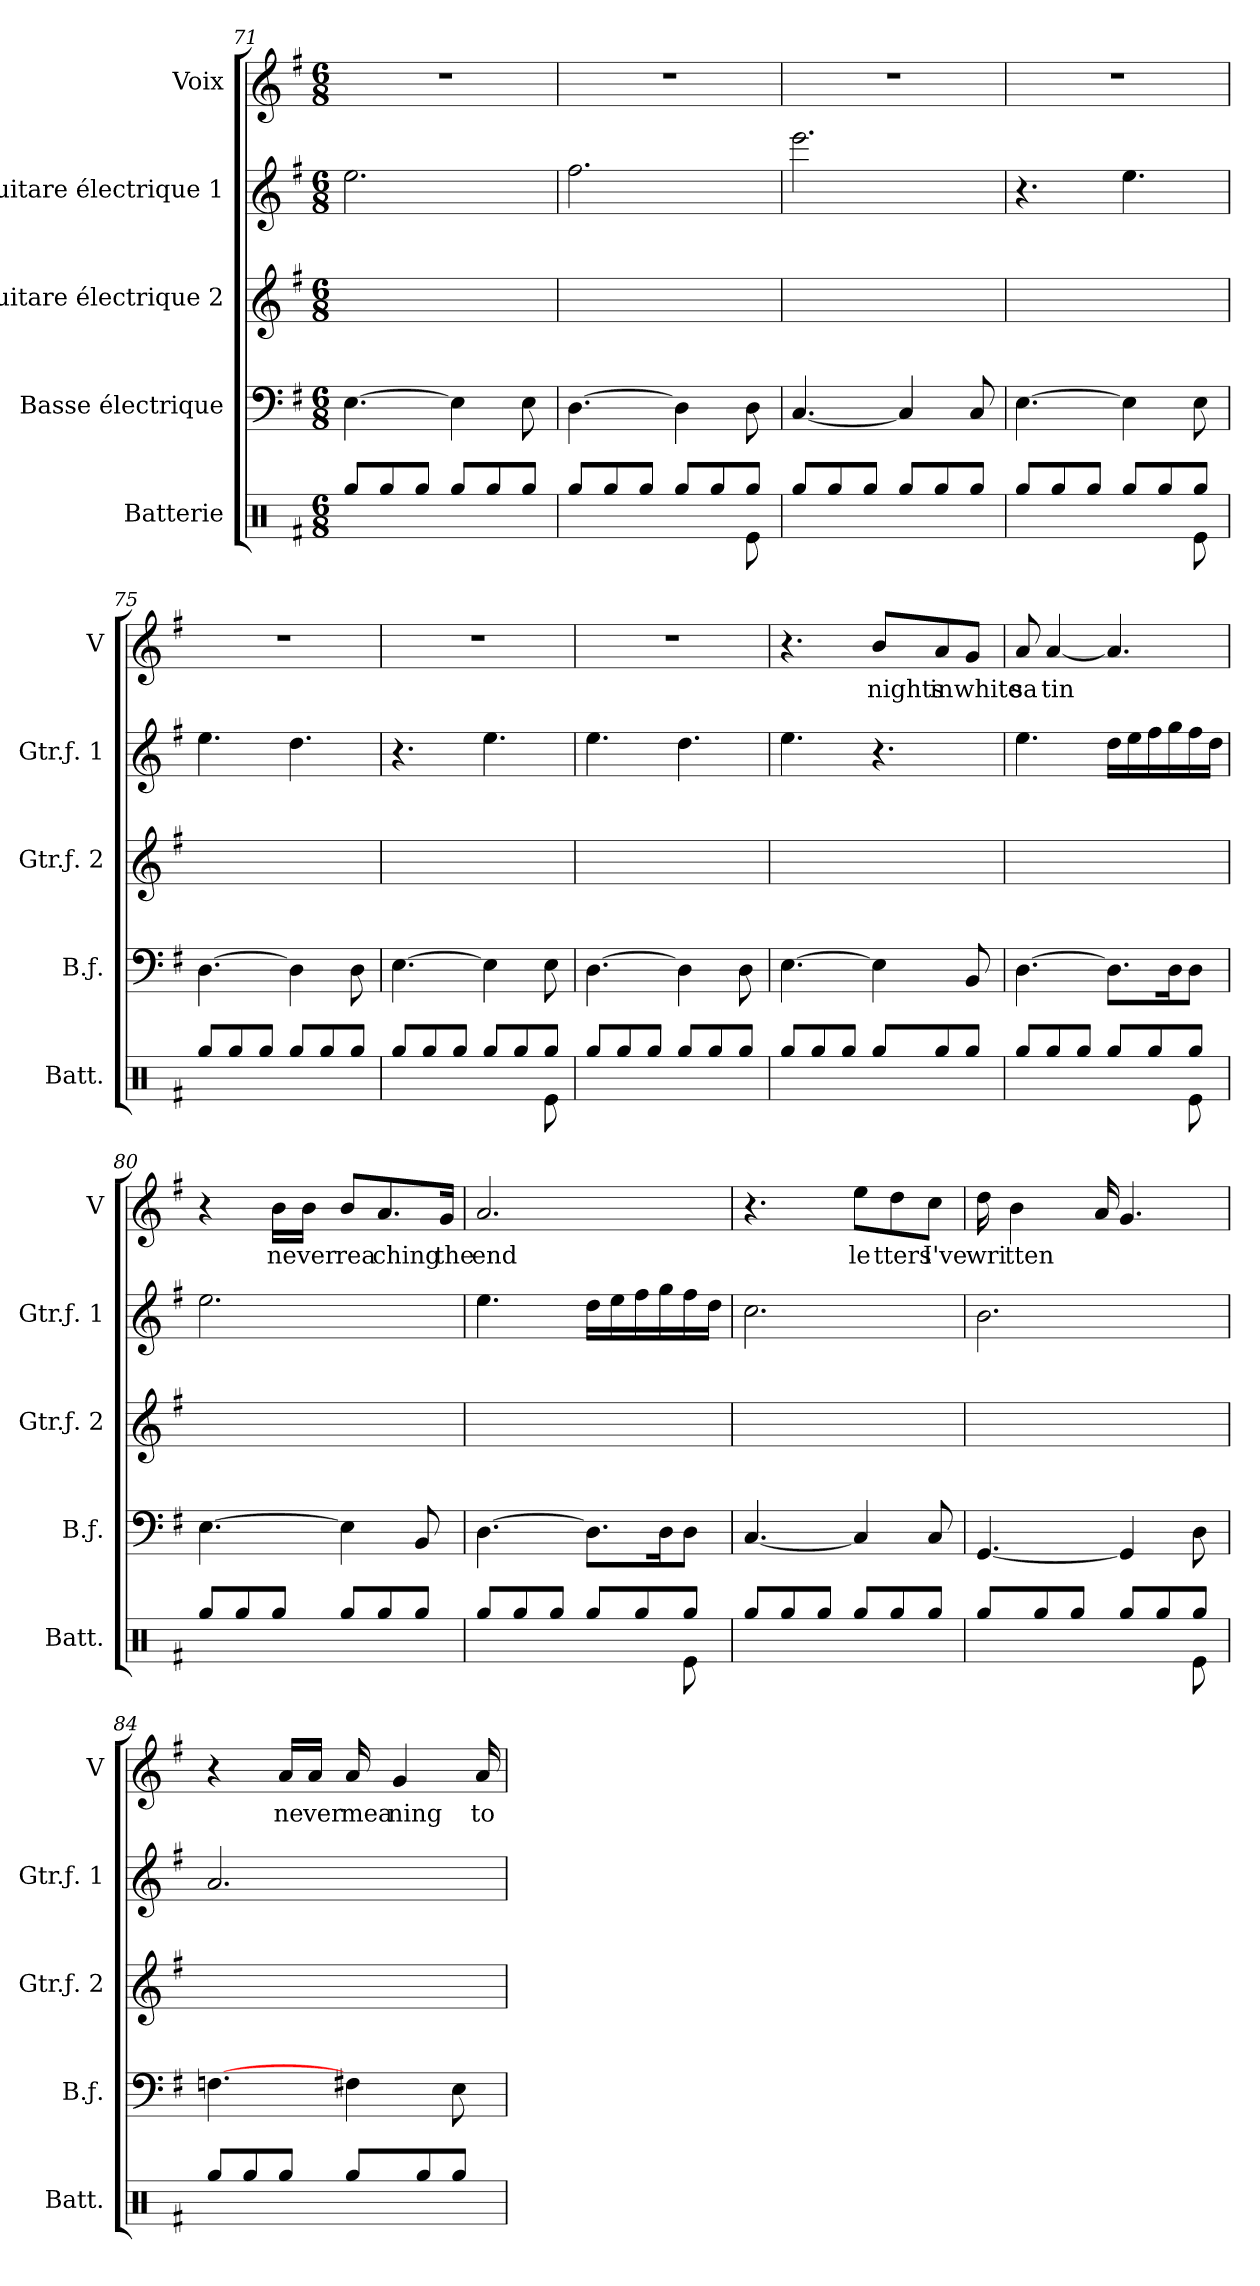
**kern	**kern	**kern	**kern	**kern	**text
*part5	*part4	*part3	*part2	*part1	*part1
*staff5	*staff4	*staff3	*staff2	*staff1	*staff1
*I"Batterie	*I"Basse électrique	*I"Guitare électrique 2	*I"Guitare électrique 1	*I"Voix	*
*I'Batt.	*I'B.ƒ.	*I'Gtr.ƒ. 2	*I'Gtr.ƒ. 1	*I'V	*
*clefX	*clefF4	*clefG2	*clefG2	*clefG2	*
*	*ITrd7c12	*ITrd7c12	*ITrd7c12	*	*
*k[f#]	*k[f#]	*k[f#]	*k[f#]	*k[f#]	*
*G:	*G:	*G:	*G:	*G:	*
*M6/8	*M6/8	*M6/8	*M6/8	*M6/8	*
=71	=71	=71	=71	=71	=71
*^	*	*	*	*	*
8Rgg/L	4ryy	[4.EE\	2.e\yy	2.e\	2.r	.
8Rgg/	.	.	.	.	.	.
8Rgg/J	8ryy	.	.	.	.	.
8Rgg/L	4.R\	4EE\]	.	.	.	.
8Rgg/	.	.	.	.	.	.
8Rgg/J	.	8EE\	.	.	.	.
=72	=72	=72	=72	=72	=72	=72
8Rgg/L	4ryy	[4.DD\	2.f#\yy	2.f#\	2.r	.
8Rgg/	.	.	.	.	.	.
8Rgg/J	8ryy	.	.	.	.	.
8Rgg/L	4R\	4DD\]	.	.	.	.
8Rgg/	.	.	.	.	.	.
8Rgg/J	8Re\	8DD\	.	.	.	.
!!LO:PB:g=z
=73	=73	=73	=73	=73	=73	=73
8Rgg/L	4ryy	[4.CC/	2.ee\yy	2.ee\	2.r	.
8Rgg/	.	.	.	.	.	.
8Rgg/J	8ryy	.	.	.	.	.
8Rgg/L	4.R\	4CC/]	.	.	.	.
8Rgg/	.	.	.	.	.	.
8Rgg/J	.	8CC/	.	.	.	.
=74	=74	=74	=74	=74	=74	=74
8Rgg/L	4ryy	[4.EE\	4.ryy	4.r	2.r	.
8Rgg/	.	.	.	.	.	.
8Rgg/J	8ryy	.	.	.	.	.
8Rgg/L	4R\	4EE\]	4.e\yy	4.e\	.	.
8Rgg/	.	.	.	.	.	.
8Rgg/J	8Re\	8EE\	.	.	.	.
=75	=75	=75	=75	=75	=75	=75
8Rgg/L	4ryy	[4.DD\	4.e\yy	4.e\	2.r	.
8Rgg/	.	.	.	.	.	.
8Rgg/J	8ryy	.	.	.	.	.
8Rgg/L	4.R\	4DD\]	4.d\yy	4.d\	.	.
8Rgg/	.	.	.	.	.	.
8Rgg/J	.	8DD\	.	.	.	.
=76	=76	=76	=76	=76	=76	=76
8Rgg/L	4ryy	[4.EE\	4.ryy	4.r	2.r	.
8Rgg/	.	.	.	.	.	.
8Rgg/J	8ryy	.	.	.	.	.
8Rgg/L	4R\	4EE\]	4.e\yy	4.e\	.	.
8Rgg/	.	.	.	.	.	.
8Rgg/J	8Re\	8EE\	.	.	.	.
!!LO:LB:g=z
=77	=77	=77	=77	=77	=77	=77
8Rgg/L	4ryy	[4.DD\	4.e\yy	4.e\	2.r	.
8Rgg/	.	.	.	.	.	.
8Rgg/J	8ryy	.	.	.	.	.
8Rgg/L	4.R\	4DD\]	4.d\yy	4.d\	.	.
8Rgg/	.	.	.	.	.	.
8Rgg/J	.	8DD\	.	.	.	.
=78	=78	=78	=78	=78	=78	=78
8Rgg/L	4ryy	[4.EE\	2e\yy	4.e\	4.r	.
8Rgg/	.	.	.	.	.	.
8Rgg/J	8ryy	.	.	.	.	.
!	!	!	!	!	!	!LO:LY:b
8Rgg/L	4.R\	4EE\]	.	4.r	8b/L	nights
!	!	!	!	!	!	!LO:LY:b
8Rgg/	.	.	8ryy	.	8a/	in
!	!	!	!	!	!	!LO:LY:b
8Rgg/J	.	8BBB/	8ryy	.	8g/J	white
=79	=79	=79	=79	=79	=79	=79
!	!	!	!	!	!	!LO:LY:b
8Rgg/L	4ryy	[4.DD\	2e\yy	4.e\	8a/	sa
!	!	!	!	!	!	!LO:LY:b
8Rgg/	.	.	.	.	[4a/	tin
8Rgg/J	8ryy	.	.	.	.	.
8Rgg/L	4R\	8.DD\L]	.	16d\LL	4.a/]	.
.	.	.	.	16e\	.	.
8Rgg/	.	.	8ryy	16f#\	.	.
.	.	16DD\k	.	16g\	.	.
8Rgg/J	8Re\	8DD\J	8ryy	16f#\	.	.
.	.	.	.	16d\JJ	.	.
=80	=80	=80	=80	=80	=80	=80
8Rgg/L	4ryy	[4.EE\	4.e\yy	2.e\	4r	.
8Rgg/	.	.	.	.	.	.
!	!	!	!	!	!	!LO:LY:b
8Rgg/J	8ryy	.	.	.	16b\LL	ne
!	!	!	!	!	!	!LO:LY:b
.	.	.	.	.	16b\JJ	ver
!	!	!	!	!	!	!LO:LY:b
8Rgg/L	4.R\	4EE\]	8e\yy	.	8b/L	rea
!	!	!	!	!	!	!LO:LY:b
8Rgg/	.	.	8ryy	.	8.a/	ching
8Rgg/J	.	8BBB/	8ryy	.	.	.
!	!	!	!	!	!	!LO:LY:b
.	.	.	.	.	16g/Jk	the
!!LO:PB:g=z
=81	=81	=81	=81	=81	=81	=81
!	!	!	!	!	!	!LO:LY:b
8Rgg/L	4ryy	[4.DD\	4.e\yy	4.e\	2.a/	end
8Rgg/	.	.	.	.	.	.
8Rgg/J	8ryy	.	.	.	.	.
8Rgg/L	4R\	8.DD\L]	8e\yy	16d\LL	.	.
.	.	.	.	16e\	.	.
8Rgg/	.	.	8ryy	16f#\	.	.
.	.	16DD\k	.	16g\	.	.
8Rgg/J	8Re\	8DD\J	8ryy	16f#\	.	.
.	.	.	.	16d\JJ	.	.
=82	=82	=82	=82	=82	=82	=82
8Rgg/L	4ryy	[4.CC/	2e\yy	2.c\	4.r	.
8Rgg/	.	.	.	.	.	.
8Rgg/J	8ryy	.	.	.	.	.
!	!	!	!	!	!	!LO:LY:b
8Rgg/L	4.R\	4CC/]	.	.	8ee\L	le
!	!	!	!	!	!	!LO:LY:b
8Rgg/	.	.	8ryy	.	8dd\	tters
!	!	!	!	!	!	!LO:LY:b
8Rgg/J	.	8CC/	8ryy	.	8cc\J	I've
=83	=83	=83	=83	=83	=83	=83
!	!	!	!	!	!	!LO:LY:b
8Rgg/L	4ryy	[4.GGG/	2d\yy	2.B\	16dd\	wri
!	!	!	!	!	!	!LO:LY:b
.	.	.	.	.	4b\	tten
8Rgg/	.	.	.	.	.	.
8Rgg/J	8ryy	.	.	.	.	.
.	.	.	.	.	16a/	.
8Rgg/L	4R\	4GGG/]	.	.	4.g/	.
8Rgg/	.	.	8ryy	.	.	.
8Rgg/J	8Re\	8DD\	8ryy	.	.	.
=84	=84	=84	=84	=84	=84	=84
8Rgg/L	4ryy	[4.FFn\	2A/yy	2.A/	4r	.
8Rgg/	.	.	.	.	.	.
!	!	!	!	!	!	!LO:LY:b
8Rgg/J	8ryy	.	.	.	16a/LL	ne
!	!	!	!	!	!	!LO:LY:b
.	.	.	.	.	16a/JJ	ver
!	!	!	!	!	!	!LO:LY:b
8Rgg/L	4.R\	4FF#\	.	.	16a/	mea
!	!	!	!	!	!	!LO:LY:b
.	.	.	.	.	4g/	ning
8Rgg/	.	.	8ryy	.	.	.
8Rgg/J	.	8EE\	8ryy	.	.	.
!	!	!	!	!	!	!LO:LY:b
.	.	.	.	.	16a/	to
*v	*v	*	*	*	*	*
=	=	=	=	=	=
*-	*-	*-	*-	*-	*-
